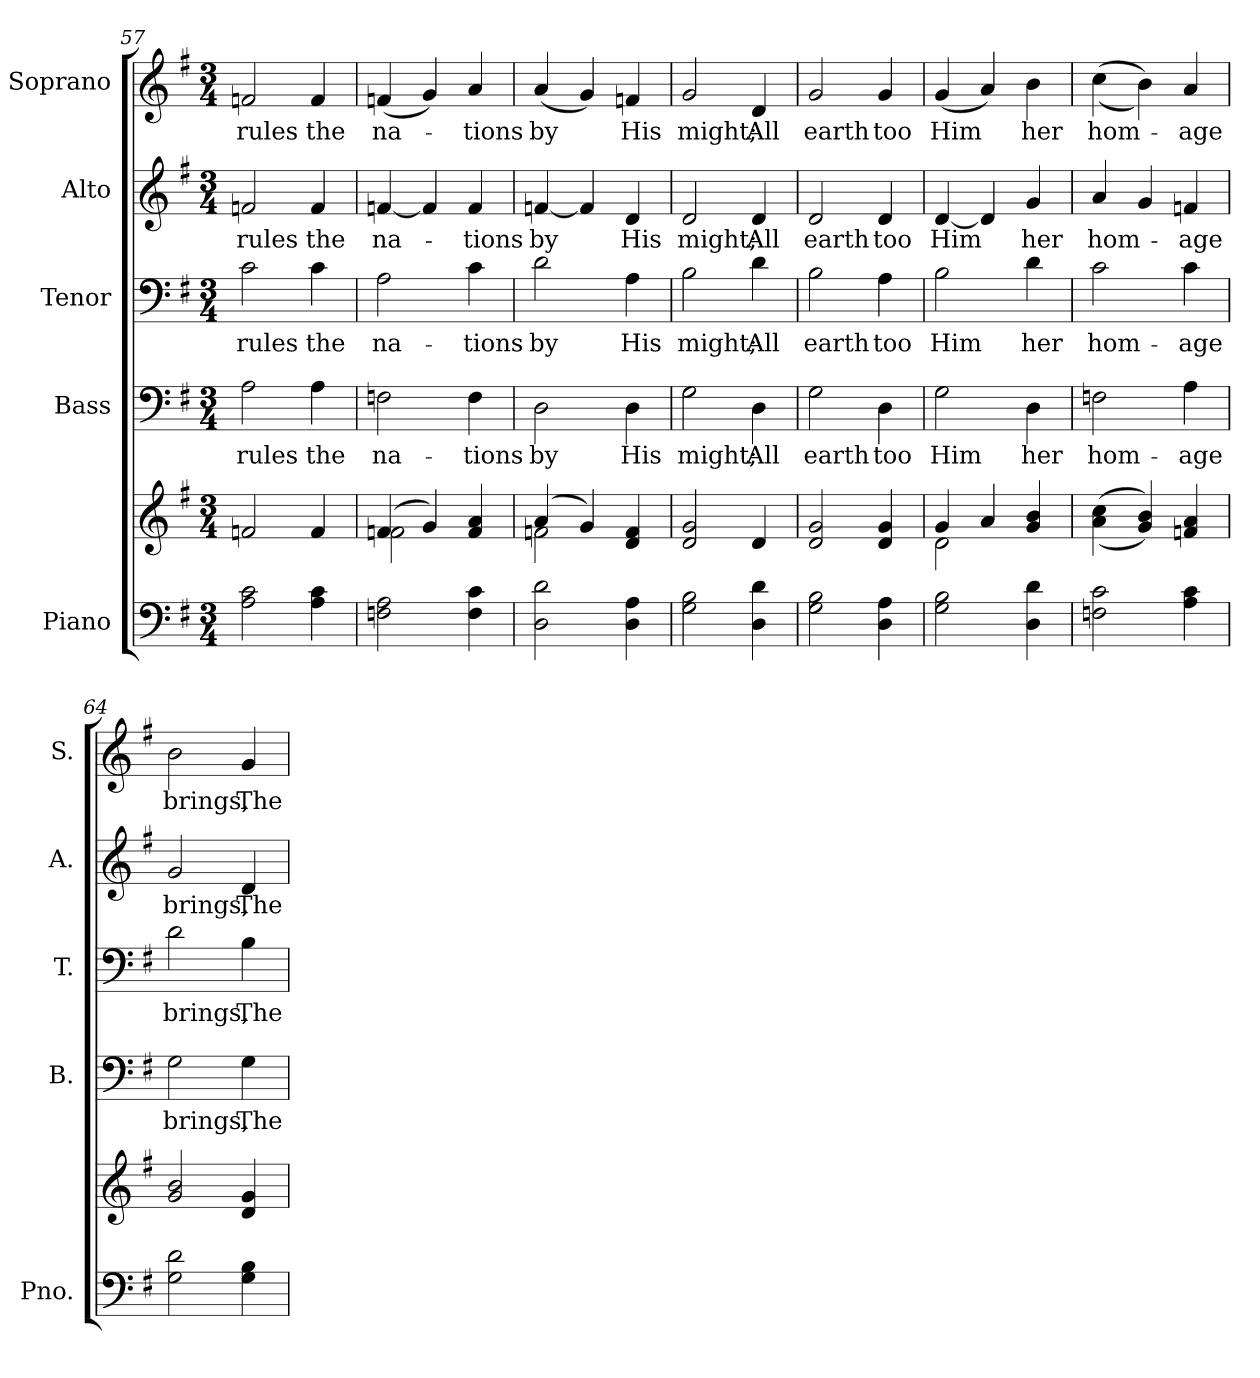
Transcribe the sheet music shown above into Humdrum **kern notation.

**kern	**kern	**kern	**text	**kern	**text	**kern	**text	**kern	**text
*part5	*part5	*part4	*part4	*part3	*part3	*part2	*part2	*part1	*part1
*staff6	*staff5	*staff4	*staff4	*staff3	*staff3	*staff2	*staff2	*staff1	*staff1
*I"Piano	*	*I"Bass	*	*I"Tenor	*	*I"Alto	*	*I"Soprano	*
*I'Pno.	*	*I'B.	*	*I'T.	*	*I'A.	*	*I'S.	*
*clefF4	*clefG2	*clefF4	*	*clefF4	*	*clefG2	*	*clefG2	*
*k[f#]	*k[f#]	*k[f#]	*	*k[f#]	*	*k[f#]	*	*k[f#]	*
*G:	*G:	*G:	*	*G:	*	*G:	*	*G:	*
*M3/4	*M3/4	*M3/4	*	*M3/4	*	*M3/4	*	*M3/4	*
=57	=57	=57	=57	=57	=57	=57	=57	=57	=57
!	!	!	!LO:LY:b:color=#000000	!	!	!	!	!	!
!	!	!	!	!	!LO:LY:b:color=#000000	!	!	!	!
!	!	!	!	!	!	!	!LO:LY:b:color=#000000	!	!
!	!	!	!	!	!	!	!	!	!LO:LY:b:color=#000000
2Ai\ 2ci	2fni/	2Ai\	rules	2ci\	rules	2fni/	rules	2fni/	rules
!	!	!	!LO:LY:b:color=#000000	!	!	!	!	!	!
!	!	!	!	!	!LO:LY:b:color=#000000	!	!	!	!
!	!	!	!	!	!	!	!LO:LY:b:color=#000000	!	!
!	!	!	!	!	!	!	!	!	!LO:LY:b:color=#000000
4Ai\ 4ci	4fi/	4Ai\	the	4ci\	the	4fi/	the	4fi/	the
=58	=58	=58	=58	=58	=58	=58	=58	=58	=58
*	*^	*	*	*	*	*	*	*	*
!	!	!	!	!LO:LY:b:color=#000000	!	!	!	!	!	!
!	!	!	!	!	!	!LO:LY:b:color=#000000	!	!	!	!
!	!	!	!	!	!	!	!	!LO:LY:b:color=#000000	!	!
!	!	!	!	!	!	!	!	!	!	!LO:LY:b:color=#000000
2Fni\ 2Ai	(4fni/	2fi\	2Fni\	na-	2Ai\	na-	[<4fni/	na-	(4fni/	na-
.	4gi/)	.	.	.	.	.	4fi/]	.	4gi/)	.
!	!	!	!	!LO:LY:b:color=#000000	!	!	!	!	!	!
!	!	!	!	!	!	!LO:LY:b:color=#000000	!	!	!	!
!	!	!	!	!	!	!	!	!LO:LY:b:color=#000000	!	!
!	!	!	!	!	!	!	!	!	!	!LO:LY:b:color=#000000
4Fi\ 4ci	4fi/ 4ai	4ryy	4Fi\	-tions	4ci\	-tions	4fi/	-tions	4ai/	-tions
!!LO:PB:g=z
=59	=59	=59	=59	=59	=59	=59	=59	=59	=59	=59
!	!	!	!	!LO:LY:b:color=#000000	!	!	!	!	!	!
!	!	!	!	!	!	!LO:LY:b:color=#000000	!	!	!	!
!	!	!	!	!	!	!	!	!LO:LY:b:color=#000000	!	!
!	!	!	!	!	!	!	!	!	!	!LO:LY:b:color=#000000
2Di\ 2di	(4ai/	2fni\	2Di\	by	2di\	by	[<4fni/	by	(4ai/	by
.	4gi/)	.	.	.	.	.	4fi/]	.	4gi/)	.
!	!	!	!	!LO:LY:b:color=#000000	!	!	!	!	!	!
!	!	!	!	!	!	!LO:LY:b:color=#000000	!	!	!	!
!	!	!	!	!	!	!	!	!LO:LY:b:color=#000000	!	!
!	!	!	!	!	!	!	!	!	!	!LO:LY:b:color=#000000
4Di\ 4Ai	4di/ 4fi	4ryy	4Di\	His	4Ai\	His	4di/	His	4fni/	His
*	*v	*v	*	*	*	*	*	*	*	*
=60	=60	=60	=60	=60	=60	=60	=60	=60	=60
*	*^	*	*	*	*	*	*	*	*
!	!	!	!	!LO:LY:b:color=#000000	!	!	!	!	!	!
*	*v	*v	*	*	*	*	*	*	*	*
*	*^	*	*	*	*	*	*	*	*
!	!	!	!	!	!	!LO:LY:b:color=#000000	!	!	!	!
*	*v	*v	*	*	*	*	*	*	*	*
*	*^	*	*	*	*	*	*	*	*
!	!	!	!	!	!	!	!	!LO:LY:b:color=#000000	!	!
*	*v	*v	*	*	*	*	*	*	*	*
*	*^	*	*	*	*	*	*	*	*
!	!	!	!	!	!	!	!	!	!	!LO:LY:b:color=#000000
*	*v	*v	*	*	*	*	*	*	*	*
2Gi\ 2Bi	2di/ 2gi	2Gi\	might;	2Bi\	might;	2di/	might;	2gi/	might;
!	!	!	!LO:LY:b:color=#000000	!	!	!	!	!	!
!	!	!	!	!	!LO:LY:b:color=#000000	!	!	!	!
!	!	!	!	!	!	!	!LO:LY:b:color=#000000	!	!
!	!	!	!	!	!	!	!	!	!LO:LY:b:color=#000000
4Di\ 4di	4di/	4Di\	All	4di\	All	4di/	All	4di/	All
=61	=61	=61	=61	=61	=61	=61	=61	=61	=61
!	!	!	!LO:LY:b:color=#000000	!	!	!	!	!	!
!	!	!	!	!	!LO:LY:b:color=#000000	!	!	!	!
!	!	!	!	!	!	!	!LO:LY:b:color=#000000	!	!
!	!	!	!	!	!	!	!	!	!LO:LY:b:color=#000000
2Gi\ 2Bi	2di/ 2gi	2Gi\	earth	2Bi\	earth	2di/	earth	2gi/	earth
!	!	!	!LO:LY:b:color=#000000	!	!	!	!	!	!
!	!	!	!	!	!LO:LY:b:color=#000000	!	!	!	!
!	!	!	!	!	!	!	!LO:LY:b:color=#000000	!	!
!	!	!	!	!	!	!	!	!	!LO:LY:b:color=#000000
4Di\ 4Ai	4di/ 4gi	4Di\	too	4Ai\	too	4di/	too	4gi/	too
!!LO:PB:g=z
=62	=62	=62	=62	=62	=62	=62	=62	=62	=62
*	*^	*	*	*	*	*	*	*	*
!	!	!	!	!LO:LY:b:color=#000000	!	!	!	!	!	!
!	!	!	!	!	!	!LO:LY:b:color=#000000	!	!	!	!
!	!	!	!	!	!	!	!	!LO:LY:b:color=#000000	!	!
!	!	!	!	!	!	!	!	!	!	!LO:LY:b:color=#000000
2Gi\ 2Bi	4gi/	2di\	2Gi\	Him	2Bi\	Him	[<4di/	Him	(4gi/	Him
.	(4ai/	.	.	.	.	.	4di/]	.	4ai/)	.
!	!	!	!	!LO:LY:b:color=#000000	!	!	!	!	!	!
!	!	!	!	!	!	!LO:LY:b:color=#000000	!	!	!	!
!	!	!	!	!	!	!	!	!LO:LY:b:color=#000000	!	!
!	!	!	!	!	!	!	!	!	!	!LO:LY:b:color=#000000
4Di\ 4di	4gi/ 4bi	4ryy	4Di\	her	4di\	her	4gi/	her	4bi\	her
*	*v	*v	*	*	*	*	*	*	*	*
=63	=63	=63	=63	=63	=63	=63	=63	=63	=63
*	*^	*	*	*	*	*	*	*	*
!	!	!	!	!LO:LY:b:color=#000000	!	!	!	!	!	!
*	*v	*v	*	*	*	*	*	*	*	*
*	*^	*	*	*	*	*	*	*	*
!	!	!	!	!	!	!LO:LY:b:color=#000000	!	!	!	!
*	*v	*v	*	*	*	*	*	*	*	*
*	*^	*	*	*	*	*	*	*	*
!	!	!	!	!	!	!	!	!LO:LY:b:color=#000000	!	!
*	*v	*v	*	*	*	*	*	*	*	*
*	*^	*	*	*	*	*	*	*	*
!	!	!	!	!	!	!	!	!	!	!LO:LY:b:color=#000000
*	*v	*v	*	*	*	*	*	*	*	*
2Fni\ 2ci	((4ai\ 4cci	2Fni\	hom-	2ci\	hom-	4ai/	hom-	((4cci\	hom-
.	4gi/ 4bi))	.	.	.	.	4gi/	.	4bi\))	.
!	!	!	!LO:LY:b:color=#000000	!	!	!	!	!	!
!	!	!	!	!	!LO:LY:b:color=#000000	!	!	!	!
!	!	!	!	!	!	!	!LO:LY:b:color=#000000	!	!
!	!	!	!	!	!	!	!	!	!LO:LY:b:color=#000000
4Ai\ 4ci	4fni/ 4ai	4Ai\	-age	4ci\	-age	4fni/	-age	4ai/	-age
=64	=64	=64	=64	=64	=64	=64	=64	=64	=64
!	!	!	!LO:LY:b:color=#000000	!	!	!	!	!	!
!	!	!	!	!	!LO:LY:b:color=#000000	!	!	!	!
!	!	!	!	!	!	!	!LO:LY:b:color=#000000	!	!
!	!	!	!	!	!	!	!	!	!LO:LY:b:color=#000000
2Gi\ 2di	2gi/ 2bi	2Gi\	brings,	2di\	brings,	2gi/	brings,	2bi\	brings,
!	!	!	!LO:LY:b:color=#000000	!	!	!	!	!	!
!	!	!	!	!	!LO:LY:b:color=#000000	!	!	!	!
!	!	!	!	!	!	!	!LO:LY:b:color=#000000	!	!
!	!	!	!	!	!	!	!	!	!LO:LY:b:color=#000000
4Gi\ 4Bi	4di/ 4gi	4Gi\	The	4Bi\	The	4di/	The	4gi/	The
=	=	=	=	=	=	=	=	=	=
*-	*-	*-	*-	*-	*-	*-	*-	*-	*-
